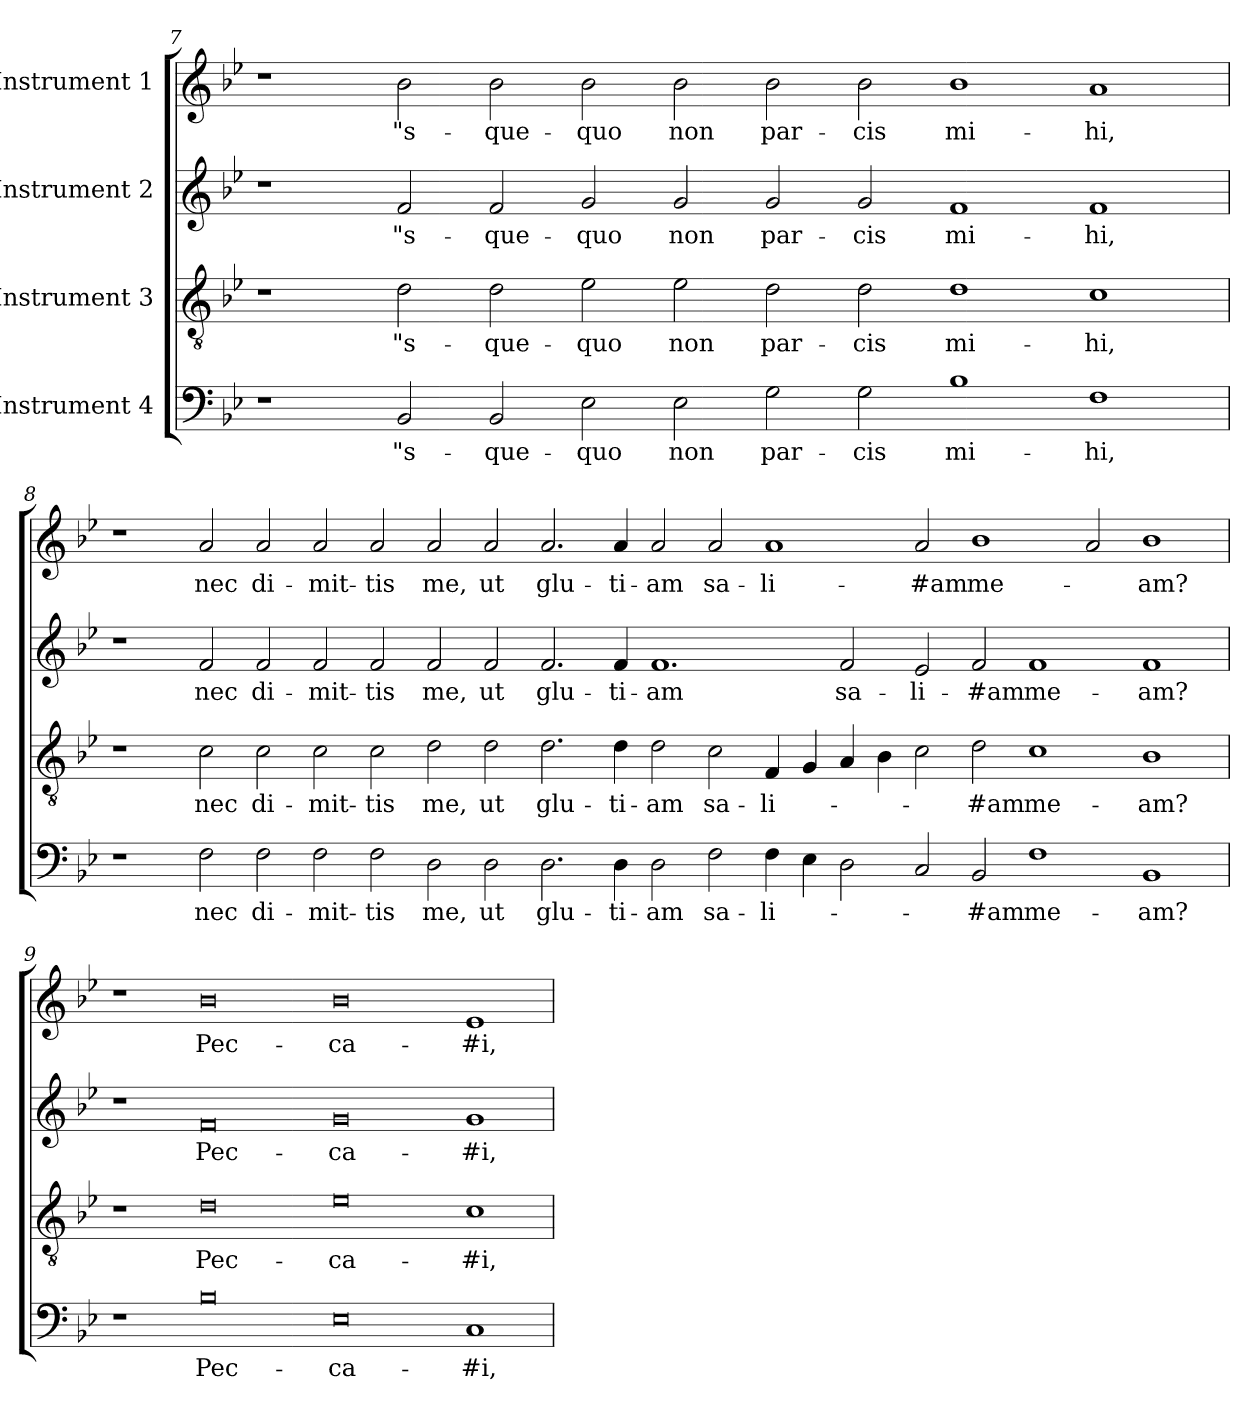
**kern	**text	**kern	**text	**kern	**text	**kern	**text
*part4	*part4	*part3	*part3	*part2	*part2	*part1	*part1
*staff4	*staff4	*staff3	*staff3	*staff2	*staff2	*staff1	*staff1
*I"Instrument 4	*	*I"Instrument 3	*	*I"Instrument 2	*	*I"Instrument 1	*
!!LO:LB:g=z
*clefF4	*	*clefGv2	*	*clefG2	*	*clefG2	*
*k[b-e-]	*	*k[b-e-]	*	*k[b-e-]	*	*k[b-e-]	*
*B-:	*	*B-:	*	*B-:	*	*B-:	*
=7	=7	=7	=7	=7	=7	=7	=7
1r	.	1r	.	1r	.	1r	.
!	!LO:LY:b:cj	!	!LO:LY:b:cj	!	!LO:LY:b:cj	!	!LO:LY:b:cj
2BB-/	"s-	2d\	"s-	2f/	"s-	2b-\	"s-
!	!LO:LY:b:cj	!	!LO:LY:b:cj	!	!LO:LY:b:cj	!	!LO:LY:b:cj
2BB-/	-que-	2d\	-que-	2f/	-que-	2b-\	-que-
!	!LO:LY:b:cj	!	!LO:LY:b:cj	!	!LO:LY:b:cj	!	!LO:LY:b:cj
2E-\	-quo	2e-\	-quo	2g/	-quo	2b-\	-quo
!	!LO:LY:b:cj	!	!LO:LY:b:cj	!	!LO:LY:b:cj	!	!LO:LY:b:cj
2E-\	non	2e-\	non	2g/	non	2b-\	non
!	!LO:LY:b:cj	!	!LO:LY:b:cj	!	!LO:LY:b:cj	!	!LO:LY:b:cj
2G\	par-	2d\	par-	2g/	par-	2b-\	par-
!	!LO:LY:b:cj	!	!LO:LY:b:cj	!	!LO:LY:b:cj	!	!LO:LY:b:cj
2G\	-cis	2d\	-cis	2g/	-cis	2b-\	-cis
!	!LO:LY:b:cj	!	!LO:LY:b:cj	!	!LO:LY:b:cj	!	!LO:LY:b:cj
1B-	mi-	1d	mi-	1f	mi-	1b-	mi-
!	!LO:LY:b:cj	!	!LO:LY:b:cj	!	!LO:LY:b:cj	!	!LO:LY:b:cj
1F	-hi,	1c	-hi,	1f	-hi,	1a	-hi,
!!LO:LB:g=z
=8	=8	=8	=8	=8	=8	=8	=8
1r	.	1r	.	1r	.	1r	.
!	!LO:LY:b:cj	!	!LO:LY:b:cj	!	!LO:LY:b:cj	!	!LO:LY:b:cj
2F\	nec	2c\	nec	2f/	nec	2a/	nec
!	!LO:LY:b:cj	!	!LO:LY:b:cj	!	!LO:LY:b:cj	!	!LO:LY:b:cj
2F\	di-	2c\	di-	2f/	di-	2a/	di-
!	!LO:LY:b:cj	!	!LO:LY:b:cj	!	!LO:LY:b:cj	!	!LO:LY:b:cj
2F\	-mit-	2c\	-mit-	2f/	-mit-	2a/	-mit-
!	!LO:LY:b:cj	!	!LO:LY:b:cj	!	!LO:LY:b:cj	!	!LO:LY:b:cj
2F\	-tis	2c\	-tis	2f/	-tis	2a/	-tis
!	!LO:LY:b:cj	!	!LO:LY:b:cj	!	!LO:LY:b:cj	!	!LO:LY:b:cj
2D\	me,	2d\	me,	2f/	me,	2a/	me,
!	!LO:LY:b:cj	!	!LO:LY:b:cj	!	!LO:LY:b:cj	!	!LO:LY:b:cj
2D\	ut	2d\	ut	2f/	ut	2a/	ut
!	!LO:LY:b:cj	!	!LO:LY:b:cj	!	!LO:LY:b:cj	!	!LO:LY:b:cj
2.D\	glu-	2.d\	glu-	2.f/	glu-	2.a/	glu-
!	!LO:LY:b:cj	!	!LO:LY:b:cj	!	!LO:LY:b:cj	!	!LO:LY:b:cj
4D\	-ti-	4d\	-ti-	4f/	-ti-	4a/	-ti-
!	!LO:LY:b:cj	!	!LO:LY:b:cj	!	!LO:LY:b:cj	!	!LO:LY:b:cj
2D\	-am	2d\	-am	1.f	-am	2a/	-am
!	!LO:LY:b:cj	!	!LO:LY:b:cj	!	!	!	!LO:LY:b:cj
2F\	sa-	2c\	sa-	.	.	2a/	sa-
!	!LO:LY:b:cj	!	!LO:LY:b:cj	!	!	!	!LO:LY:b:rj
4F\	-li-	4F/	-li-	.	.	1a	-li-
4E-\	.	4G/	.	.	.	.	.
!	!	!	!	!	!LO:LY:b:cj	!	!
2D\	.	4A/	.	2f/	sa-	.	.
.	.	4B-\	.	.	.	.	.
!	!	!	!	!	!LO:LY:b:cj	!	!LO:LY:b:cj
2C/	.	2c\	.	2e-/	-li-	2a/	-#am
!	!LO:LY:b:cj	!	!LO:LY:b:cj	!	!LO:LY:b:cj	!	!LO:LY:b:cj
2BB-/	-#am	2d\	-#am	2f/	-#am	1b-	me-
!	!LO:LY:b:cj	!	!LO:LY:b:cj	!	!LO:LY:b:cj	!	!
1F	me-	1c	me-	1f	me-	.	.
.	.	.	.	.	.	2a/	.
!	!LO:LY:b:cj	!	!LO:LY:b:cj	!	!LO:LY:b:cj	!	!LO:LY:b:cj
1BB-	-am?	1B-	-am?	1f	-am?	1b-	-am?
!!LO:PB:g=z
=9	=9	=9	=9	=9	=9	=9	=9
1r	.	1r	.	1r	.	1r	.
!	!LO:LY:b:cj	!	!LO:LY:b:cj	!	!LO:LY:b:cj	!	!LO:LY:b:cj
0B-	Pec-	0d	Pec-	0f	Pec-	0b-	Pec-
!	!LO:LY:b:rj	!	!LO:LY:b:rj	!	!LO:LY:b:rj	!	!LO:LY:b:rj
0E-	-ca-	0e-	-ca-	0g	-ca-	0b-	-ca-
!	!LO:LY:b:cj	!	!LO:LY:b:cj	!	!LO:LY:b:cj	!	!LO:LY:b:cj
1C	-#i,	1c	-#i,	1g	-#i,	1e-	-#i,
=	=	=	=	=	=	=	=
*-	*-	*-	*-	*-	*-	*-	*-
